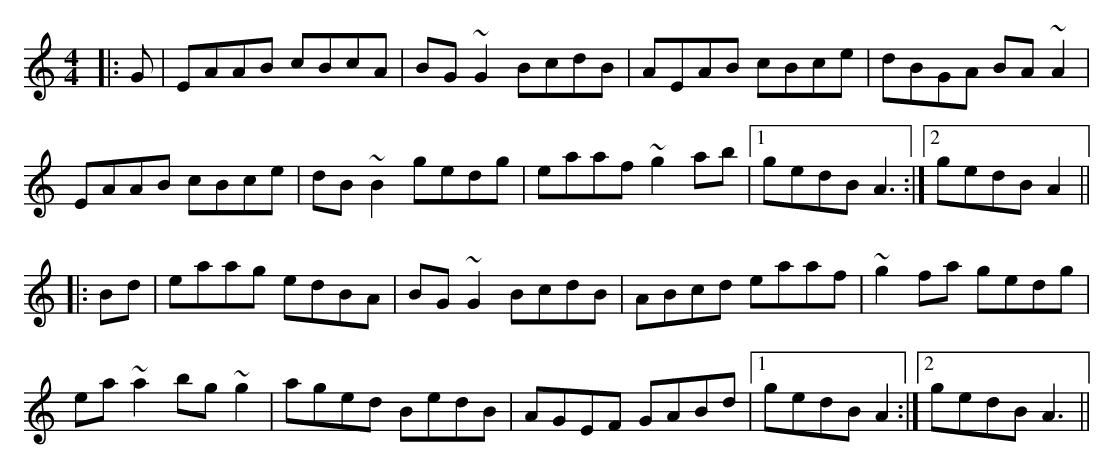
X:1
M:4/4
K:Amin
|:G|EAAB cBcA|BG~G2 BcdB|AEAB cBce|dBGA BA~A2|
EAAB cBce|dB~B2 gedg|eaaf ~g2 ab|1 gedB A3:|2 gedB A2||
|:Bd|eaag edBA|BG~G2 BcdB|ABcd eaaf|~g2 fa gedg|
ea ~a2 bg~ g2|aged BedB|AGEF GABd|1 gedB A2:|2 gedB A3||
